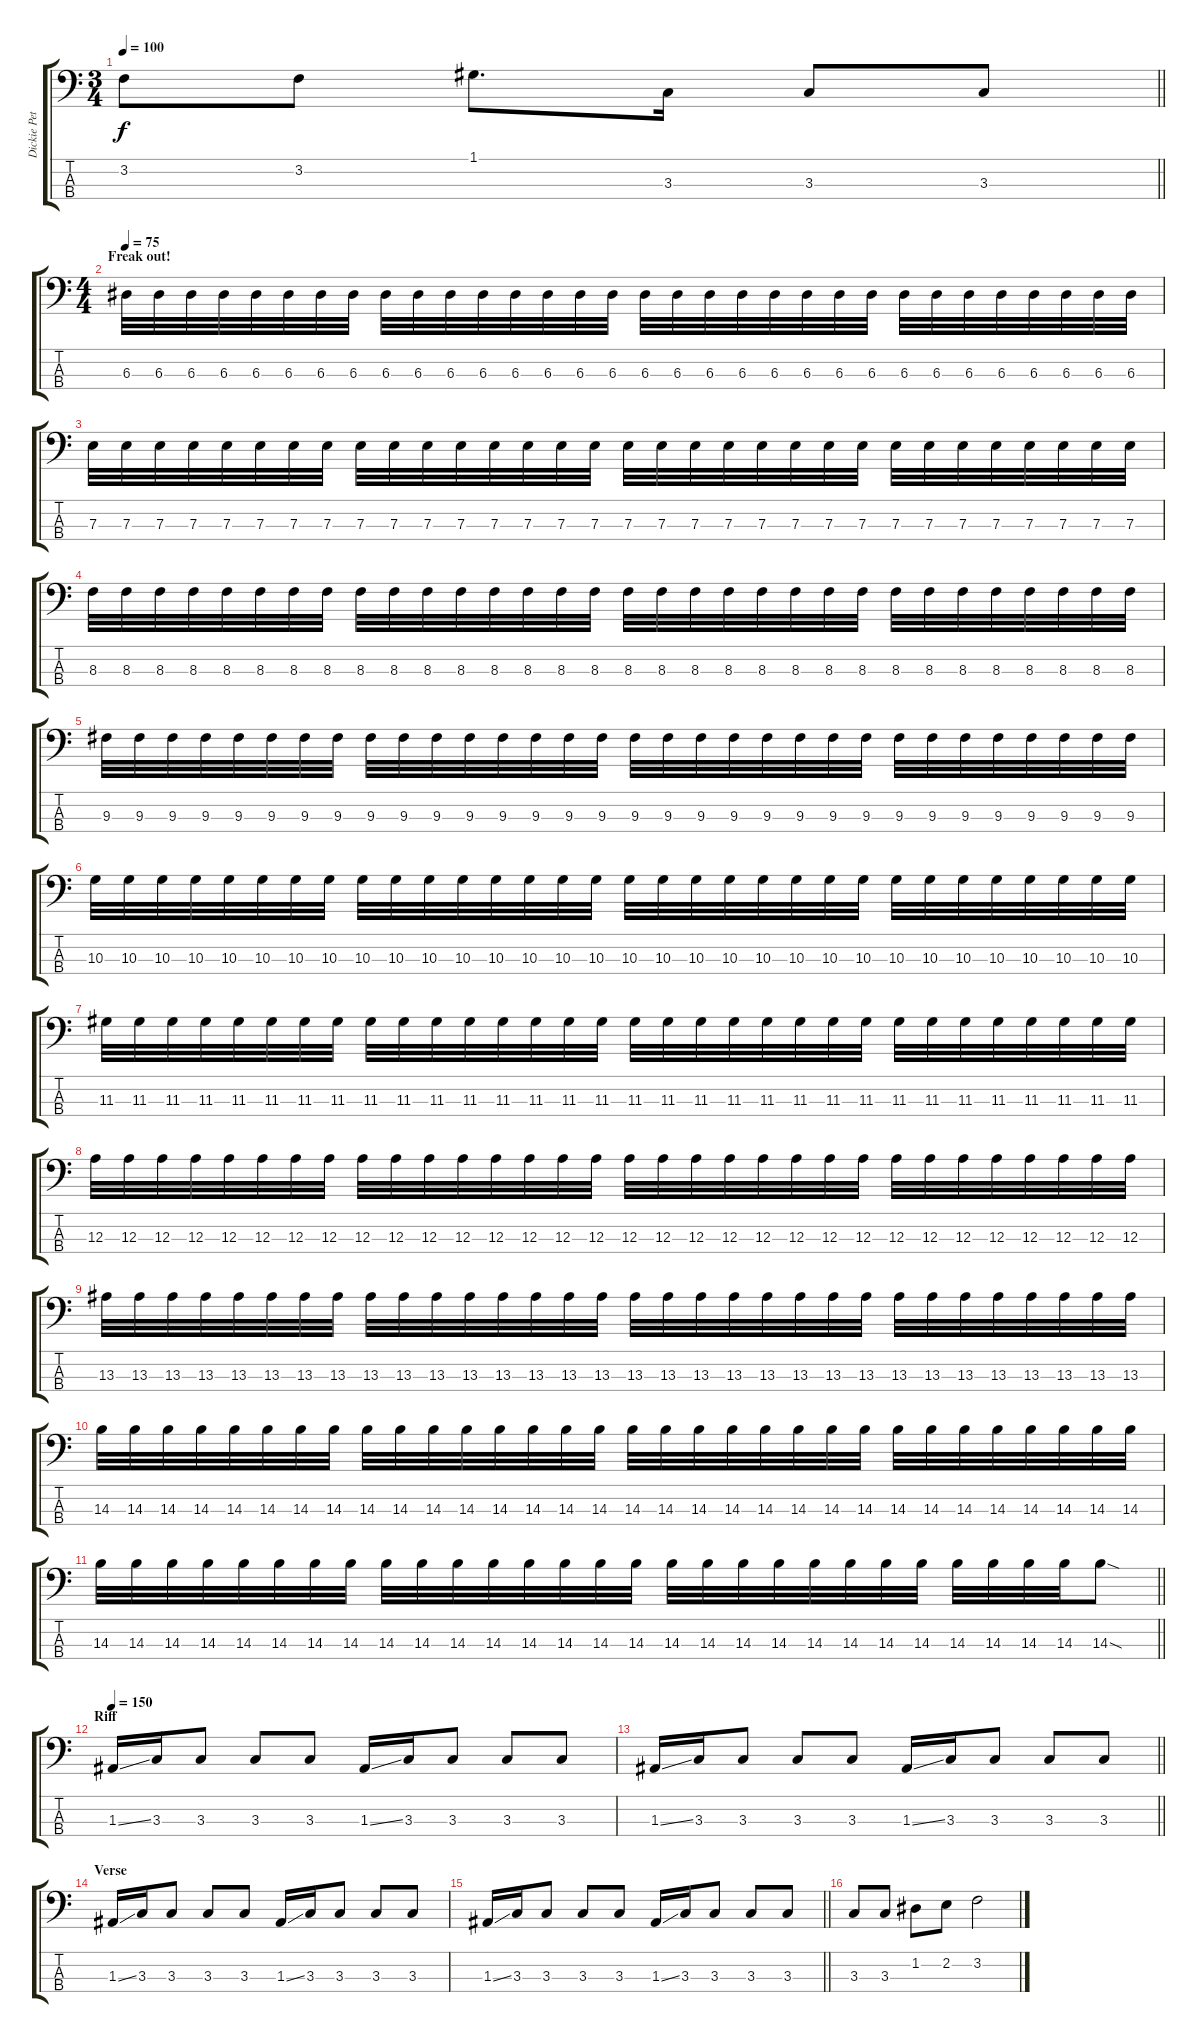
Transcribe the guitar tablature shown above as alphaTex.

\track ("Dickie Peterson" "Dickie Pet") {instrument electricbasspick}
\staff {score tabs}
\tuning (G2 D2 A1 E1) {hide}
\ts (3 4)
\tempo 100
\clef f4
\barLineRight lightlight
\ks c
3.2.8{dy f} 3.2.8 1.1.8{d} 3.3.16 3.3.8 3.3.8 |
\ts (4 4)
\section ("" "Freak out!")
\tempo 75
6.3.32 6.3.32 6.3.32 6.3.32 6.3.32 6.3.32 6.3.32 6.3.32 6.3.32 6.3.32 6.3.32 6.3.32 6.3.32 6.3.32 6.3.32 6.3.32 6.3.32 6.3.32 6.3.32 6.3.32 6.3.32 6.3.32 6.3.32 6.3.32 6.3.32 6.3.32 6.3.32 6.3.32 6.3.32 6.3.32 6.3.32 6.3.32 |
7.3.32 7.3.32 7.3.32 7.3.32 7.3.32 7.3.32 7.3.32 7.3.32 7.3.32 7.3.32 7.3.32 7.3.32 7.3.32 7.3.32 7.3.32 7.3.32 7.3.32 7.3.32 7.3.32 7.3.32 7.3.32 7.3.32 7.3.32 7.3.32 7.3.32 7.3.32 7.3.32 7.3.32 7.3.32 7.3.32 7.3.32 7.3.32 |
8.3.32 8.3.32 8.3.32 8.3.32 8.3.32 8.3.32 8.3.32 8.3.32 8.3.32 8.3.32 8.3.32 8.3.32 8.3.32 8.3.32 8.3.32 8.3.32 8.3.32 8.3.32 8.3.32 8.3.32 8.3.32 8.3.32 8.3.32 8.3.32 8.3.32 8.3.32 8.3.32 8.3.32 8.3.32 8.3.32 8.3.32 8.3.32 |
9.3.32 9.3.32 9.3.32 9.3.32 9.3.32 9.3.32 9.3.32 9.3.32 9.3.32 9.3.32 9.3.32 9.3.32 9.3.32 9.3.32 9.3.32 9.3.32 9.3.32 9.3.32 9.3.32 9.3.32 9.3.32 9.3.32 9.3.32 9.3.32 9.3.32 9.3.32 9.3.32 9.3.32 9.3.32 9.3.32 9.3.32 9.3.32 |
10.3.32 10.3.32 10.3.32 10.3.32 10.3.32 10.3.32 10.3.32 10.3.32 10.3.32 10.3.32 10.3.32 10.3.32 10.3.32 10.3.32 10.3.32 10.3.32 10.3.32 10.3.32 10.3.32 10.3.32 10.3.32 10.3.32 10.3.32 10.3.32 10.3.32 10.3.32 10.3.32 10.3.32 10.3.32 10.3.32 10.3.32 10.3.32 |
11.3.32 11.3.32 11.3.32 11.3.32 11.3.32 11.3.32 11.3.32 11.3.32 11.3.32 11.3.32 11.3.32 11.3.32 11.3.32 11.3.32 11.3.32 11.3.32 11.3.32 11.3.32 11.3.32 11.3.32 11.3.32 11.3.32 11.3.32 11.3.32 11.3.32 11.3.32 11.3.32 11.3.32 11.3.32 11.3.32 11.3.32 11.3.32 |
12.3.32 12.3.32 12.3.32 12.3.32 12.3.32 12.3.32 12.3.32 12.3.32 12.3.32 12.3.32 12.3.32 12.3.32 12.3.32 12.3.32 12.3.32 12.3.32 12.3.32 12.3.32 12.3.32 12.3.32 12.3.32 12.3.32 12.3.32 12.3.32 12.3.32 12.3.32 12.3.32 12.3.32 12.3.32 12.3.32 12.3.32 12.3.32 |
13.3.32 13.3.32 13.3.32 13.3.32 13.3.32 13.3.32 13.3.32 13.3.32 13.3.32 13.3.32 13.3.32 13.3.32 13.3.32 13.3.32 13.3.32 13.3.32 13.3.32 13.3.32 13.3.32 13.3.32 13.3.32 13.3.32 13.3.32 13.3.32 13.3.32 13.3.32 13.3.32 13.3.32 13.3.32 13.3.32 13.3.32 13.3.32 |
14.3.32 14.3.32 14.3.32 14.3.32 14.3.32 14.3.32 14.3.32 14.3.32 14.3.32 14.3.32 14.3.32 14.3.32 14.3.32 14.3.32 14.3.32 14.3.32 14.3.32 14.3.32 14.3.32 14.3.32 14.3.32 14.3.32 14.3.32 14.3.32 14.3.32 14.3.32 14.3.32 14.3.32 14.3.32 14.3.32 14.3.32 14.3.32 |
\barLineRight lightlight
14.3.32 14.3.32 14.3.32 14.3.32 14.3.32 14.3.32 14.3.32 14.3.32 14.3.32 14.3.32 14.3.32 14.3.32 14.3.32 14.3.32 14.3.32 14.3.32 14.3.32 14.3.32 14.3.32 14.3.32 14.3.32 14.3.32 14.3.32 14.3.32 14.3.32 14.3.32 14.3.32 14.3.32 14.3{sod}.8 |
\section ("" "Riff")
\tempo 150
1.3{ss}.16 3.3.16 3.3.8 3.3.8 3.3.8 1.3{ss}.16 3.3.16 3.3.8 3.3.8 3.3.8 |
\barLineRight lightlight
1.3{ss}.16 3.3.16 3.3.8 3.3.8 3.3.8 1.3{ss}.16 3.3.16 3.3.8 3.3.8 3.3.8 |
\section ("" "Verse")
1.3{ss}.16 3.3.16 3.3.8 3.3.8 3.3.8 1.3{ss}.16 3.3.16 3.3.8 3.3.8 3.3.8 |
\barLineRight lightlight
1.3{ss}.16 3.3.16 3.3.8 3.3.8 3.3.8 1.3{ss}.16 3.3.16 3.3.8 3.3.8 3.3.8 |
3.3.8 3.3.8 1.2.8 2.2.8 3.2.2
